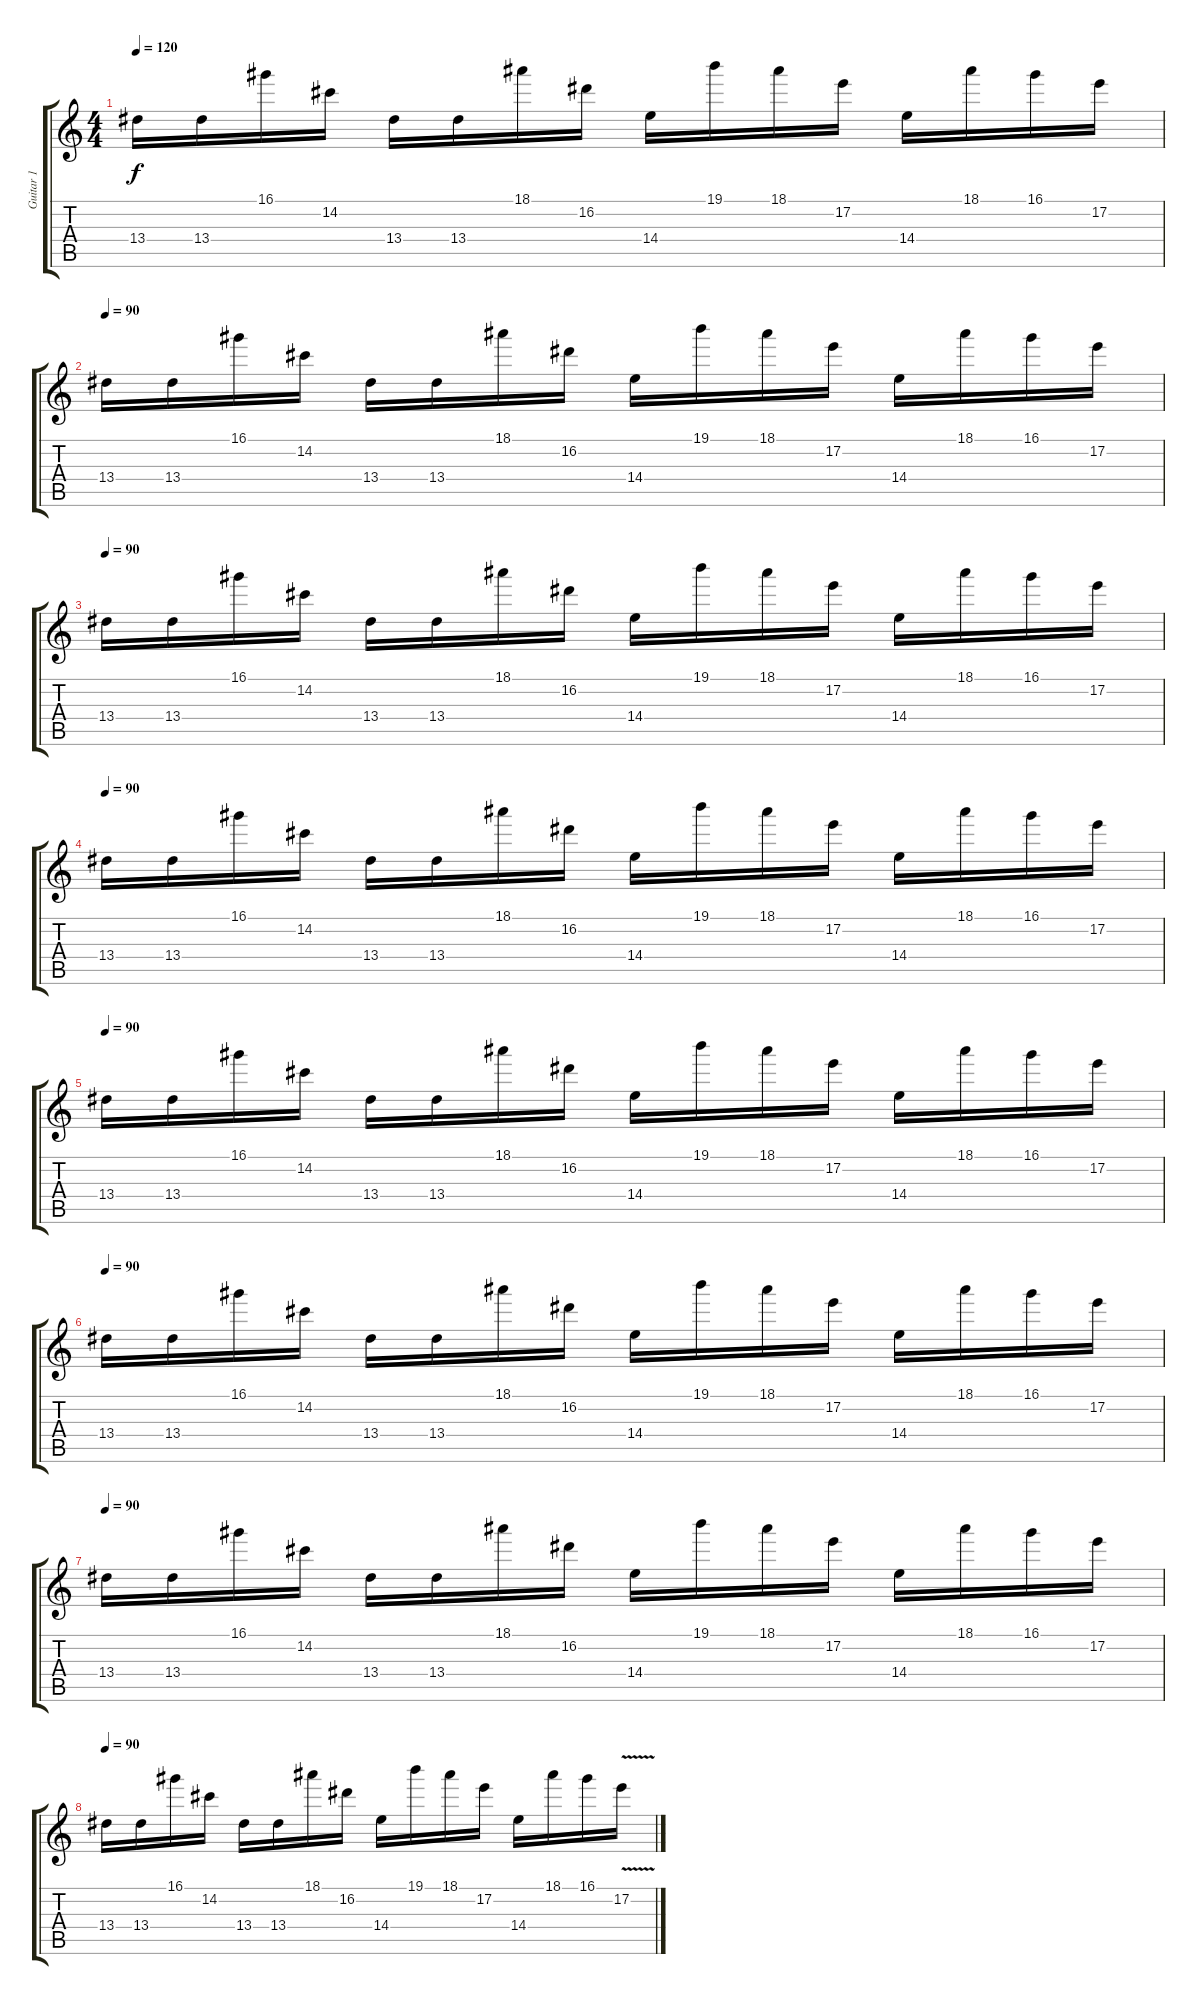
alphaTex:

\track ("Guitar 1" "Guitar 1") {instrument distortionguitar}
\staff {score tabs}
\tuning (E4 B3 G3 D3 A2 E2) {hide}
\ts (4 4)
\tempo 120
\tempo 90
\tempo 120
\clef g2
\ks c
13.4.16{dy f instrument distortionguitar} 13.4.16 16.1.16 14.2.16 13.4.16 13.4.16 18.1.16 16.2.16 14.4.16 19.1.16 18.1.16 17.2.16 14.4.16 18.1.16 16.1.16 17.2.16 |
\tempo 90
13.4.16 13.4.16 16.1.16 14.2.16 13.4.16 13.4.16 18.1.16 16.2.16 14.4.16 19.1.16 18.1.16 17.2.16 14.4.16 18.1.16 16.1.16 17.2.16 |
\tempo 90
13.4.16 13.4.16 16.1.16 14.2.16 13.4.16 13.4.16 18.1.16 16.2.16 14.4.16 19.1.16 18.1.16 17.2.16 14.4.16 18.1.16 16.1.16 17.2.16 |
\tempo 90
13.4.16 13.4.16 16.1.16 14.2.16 13.4.16 13.4.16 18.1.16 16.2.16 14.4.16 19.1.16 18.1.16 17.2.16 14.4.16 18.1.16 16.1.16 17.2.16 |
\tempo 90
13.4.16 13.4.16 16.1.16 14.2.16 13.4.16 13.4.16 18.1.16 16.2.16 14.4.16 19.1.16 18.1.16 17.2.16 14.4.16 18.1.16 16.1.16 17.2.16 |
\tempo 90
13.4.16 13.4.16 16.1.16 14.2.16 13.4.16 13.4.16 18.1.16 16.2.16 14.4.16 19.1.16 18.1.16 17.2.16 14.4.16 18.1.16 16.1.16 17.2.16 |
\tempo 90
13.4.16 13.4.16 16.1.16 14.2.16 13.4.16 13.4.16 18.1.16 16.2.16 14.4.16 19.1.16 18.1.16 17.2.16 14.4.16 18.1.16 16.1.16 17.2.16 |
\tempo 90
13.4.16 13.4.16 16.1.16 14.2.16 13.4.16 13.4.16 18.1.16 16.2.16 14.4.16 19.1.16 18.1.16 17.2.16 14.4.16 18.1.16 16.1.16 17.2{v}.16
